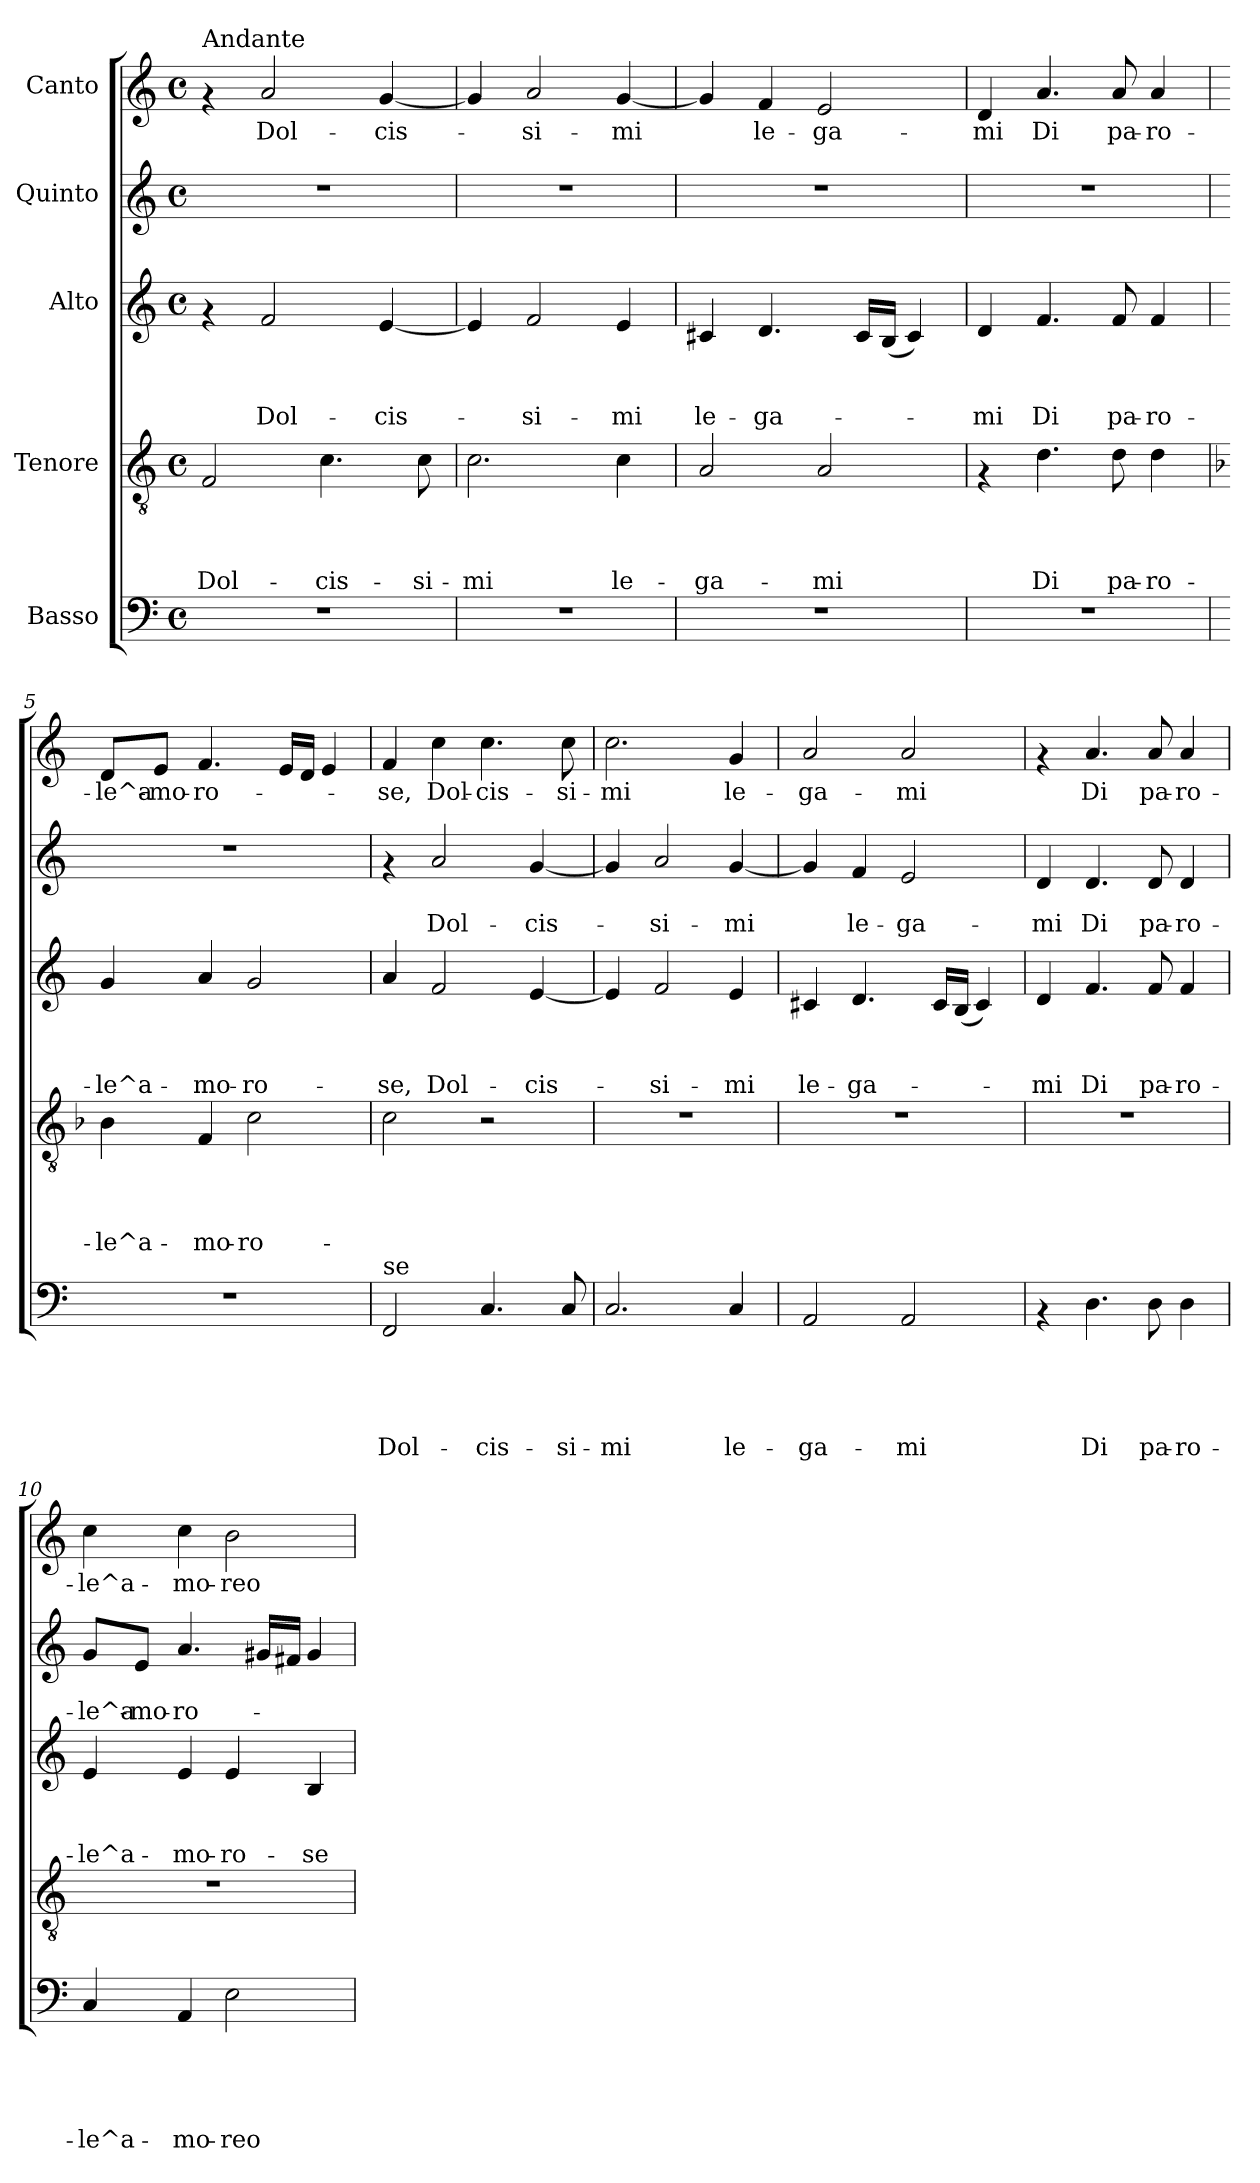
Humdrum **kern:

**kern	**text	**text	**text	**text	**text	**kern	**text	**text	**text	**text	**kern	**text	**text	**text	**kern	**text	**text	**kern	**text
*part5	*part5	*part5	*part5	*part5	*part5	*part4	*part4	*part4	*part4	*part4	*part3	*part3	*part3	*part3	*part2	*part2	*part2	*part1	*part1
*staff5	*staff5	*staff5	*staff5	*staff5	*staff5	*staff4	*staff4	*staff4	*staff4	*staff4	*staff3	*staff3	*staff3	*staff3	*staff2	*staff2	*staff2	*staff1	*staff1
*I"Basso	*	*	*	*	*	*I"Tenore	*	*	*	*	*I"Alto	*	*	*	*I"Quinto	*	*	*I"Canto	*
*clefF4	*	*	*	*	*	*clefGv2	*	*	*	*	*clefG2	*	*	*	*clefG2	*	*	*clefG2	*
*k[]	*	*	*	*	*	*k[]	*	*	*	*	*k[]	*	*	*	*k[]	*	*	*k[]	*
*C:	*	*	*	*	*	*C:	*	*	*	*	*C:	*	*	*	*C:	*	*	*C:	*
*M4/4	*	*	*	*	*	*M4/4	*	*	*	*	*M4/4	*	*	*	*M4/4	*	*	*M4/4	*
*met(c)	*	*	*	*	*	*met(c)	*	*	*	*	*met(c)	*	*	*	*met(c)	*	*	*met(c)	*
=1	=1	=1	=1	=1	=1	=1	=1	=1	=1	=1	=1	=1	=1	=1	=1	=1	=1	=1	=1
!	!	!	!	!	!	!	!	!	!	!	!	!	!	!	!	!	!	!LO:TX:a:t=Andante	!
!	!	!	!	!	!	!	!	!	!	!LO:LY:b	!	!	!	!	!	!	!	!	!
1r	.	.	.	.	.	2F/	.	.	.	Dol-	4rf	.	.	.	1r	.	.	4rf	.
!	!	!	!	!	!	!	!	!	!	!	!	!	!	!LO:LY:b	!	!	!	!	!LO:LY:b
.	.	.	.	.	.	.	.	.	.	.	2f/	.	.	Dol-	.	.	.	2a/	Dol-
!	!	!	!	!	!	!	!	!	!	!LO:LY:b	!	!	!	!	!	!	!	!	!
.	.	.	.	.	.	4.c\	.	.	.	-cis-	.	.	.	.	.	.	.	.	.
!	!	!	!	!	!	!	!	!	!	!	!	!	!	!LO:LY:b	!	!	!	!	!LO:LY:b
.	.	.	.	.	.	.	.	.	.	.	[<4e/	.	.	-cis-	.	.	.	[<4g/	-cis-
!	!	!	!	!	!	!	!	!	!	!LO:LY:b	!	!	!	!	!	!	!	!	!
.	.	.	.	.	.	8c\	.	.	.	-si-	.	.	.	.	.	.	.	.	.
=2	=2	=2	=2	=2	=2	=2	=2	=2	=2	=2	=2	=2	=2	=2	=2	=2	=2	=2	=2
!	!	!	!	!	!	!	!	!	!	!LO:LY:b	!	!	!	!	!	!	!	!	!
1r	.	.	.	.	.	2.c\	.	.	.	-mi	4e/]	.	.	.	1r	.	.	4g/]	.
!	!	!	!	!	!	!	!	!	!	!	!	!	!	!LO:LY:b	!	!	!	!	!LO:LY:b
.	.	.	.	.	.	.	.	.	.	.	2f/	.	.	-si-	.	.	.	2a/	-si-
!	!	!	!	!	!	!	!	!	!	!LO:LY:b	!	!	!	!LO:LY:b	!	!	!	!	!LO:LY:b
.	.	.	.	.	.	4c\	.	.	.	le-	4e/	.	.	-mi	.	.	.	[<4g/	-mi
=3	=3	=3	=3	=3	=3	=3	=3	=3	=3	=3	=3	=3	=3	=3	=3	=3	=3	=3	=3
!	!	!	!	!	!	!	!	!	!	!LO:LY:b	!	!	!	!LO:LY:b	!	!	!	!	!
1r	.	.	.	.	.	2A/	.	.	.	-ga-	4c#X/	.	.	le-	1r	.	.	4g/]	.
!	!	!	!	!	!	!	!	!	!	!	!	!	!	!LO:LY:b	!	!	!	!	!LO:LY:b
.	.	.	.	.	.	.	.	.	.	.	4.d/	.	.	-ga-	.	.	.	4f/	le-
!	!	!	!	!	!	!	!	!	!	!LO:LY:b	!	!	!	!	!	!	!	!	!LO:LY:b
.	.	.	.	.	.	2A/	.	.	.	-mi	.	.	.	.	.	.	.	2e/	-ga-
.	.	.	.	.	.	.	.	.	.	.	16c#/LL	.	.	.	.	.	.	.	.
.	.	.	.	.	.	.	.	.	.	.	(>16B/JJ	.	.	.	.	.	.	.	.
.	.	.	.	.	.	.	.	.	.	.	4c#/)	.	.	.	.	.	.	.	.
=4	=4	=4	=4	=4	=4	=4	=4	=4	=4	=4	=4	=4	=4	=4	=4	=4	=4	=4	=4
!	!	!	!	!	!	!	!	!	!	!	!	!	!	!LO:LY:b	!	!	!	!	!LO:LY:b
1r	.	.	.	.	.	4rF	.	.	.	.	4d/	.	.	-mi	1r	.	.	4d/	-mi
!	!	!	!	!	!	!	!	!	!	!LO:LY:b	!	!	!	!LO:LY:b	!	!	!	!	!LO:LY:b
.	.	.	.	.	.	4.d\	.	.	.	Di	4.f/	.	.	Di	.	.	.	4.a/	Di
!	!	!	!	!	!	!	!	!	!	!LO:LY:b	!	!	!	!LO:LY:b	!	!	!	!	!LO:LY:b
.	.	.	.	.	.	8d\	.	.	.	pa-	8f/	.	.	pa-	.	.	.	8a/	pa-
!	!	!	!	!	!	!	!	!	!	!LO:LY:b	!	!	!	!LO:LY:b	!	!	!	!	!LO:LY:b
.	.	.	.	.	.	4d\	.	.	.	-ro-	4f/	.	.	-ro-	.	.	.	4a/	-ro-
=5	=5	=5	=5	=5	=5	=5	=5	=5	=5	=5	=5	=5	=5	=5	=5	=5	=5	=5	=5
*	*	*	*	*	*	*k[b-]	*	*	*	*	*	*	*	*	*	*	*	*	*
*	*	*	*	*	*	*F:	*	*	*	*	*	*	*	*	*	*	*	*	*
!	!	!	!	!	!	!	!	!	!	!LO:LY:b	!	!	!	!LO:LY:b	!	!	!	!	!LO:LY:b
1r	.	.	.	.	.	4B-\	.	.	.	-le^a-	4g/	.	.	-le^a-	1r	.	.	8d/L	-le^a-
!	!	!	!	!	!	!	!	!	!	!	!	!	!	!	!	!	!	!	!LO:LY:b
.	.	.	.	.	.	.	.	.	.	.	.	.	.	.	.	.	.	8e/J	-mo-
!	!	!	!	!	!	!	!	!	!	!LO:LY:b	!	!	!	!LO:LY:b	!	!	!	!	!LO:LY:b
.	.	.	.	.	.	4F/	.	.	.	-mo-	4a/	.	.	-mo-	.	.	.	4.f/	-ro-
!	!	!	!	!	!	!	!	!	!	!LO:LY:b	!	!	!	!LO:LY:b	!	!	!	!	!
.	.	.	.	.	.	2c\	.	.	.	-ro-	2g/	.	.	-ro-	.	.	.	.	.
.	.	.	.	.	.	.	.	.	.	.	.	.	.	.	.	.	.	16e/LL	.
.	.	.	.	.	.	.	.	.	.	.	.	.	.	.	.	.	.	16d/JJ	.
.	.	.	.	.	.	.	.	.	.	.	.	.	.	.	.	.	.	4e/	.
!!LO:LB:g=z
=6	=6	=6	=6	=6	=6	=6	=6	=6	=6	=6	=6	=6	=6	=6	=6	=6	=6	=6	=6
*	*	*	*	*	*	*k[]	*	*	*	*	*	*	*	*	*	*	*	*	*
*	*	*	*	*	*	*C:	*	*	*	*	*	*	*	*	*	*	*	*	*
!LO:TX:a:t=se	!	!	!	!	!	!	!	!	!	!	!	!	!	!	!	!	!	!	!
!	!	!	!	!	!LO:LY:b	!	!	!	!	!	!	!	!	!LO:LY:b	!	!	!	!	!LO:LY:b
2FF/	.	.	.	.	Dol-	2c\	.	.	.	.	4a/	.	.	-se,	4rf	.	.	4f/	-se,
!	!	!	!	!	!	!	!	!	!	!	!	!	!	!LO:LY:b	!	!	!LO:LY:b	!	!LO:LY:b
.	.	.	.	.	.	.	.	.	.	.	2f/	.	.	Dol-	2a/	.	Dol-	4cc\	Dol-
!	!	!	!	!	!LO:LY:b	!	!	!	!	!	!	!	!	!	!	!	!	!	!LO:LY:b
4.C/	.	.	.	.	-cis-	2r	.	.	.	.	.	.	.	.	.	.	.	4.cc\	-cis-
!	!	!	!	!	!	!	!	!	!	!	!	!	!	!LO:LY:b	!	!	!LO:LY:b	!	!
.	.	.	.	.	.	.	.	.	.	.	[<4e/	.	.	-cis-	[<4g/	.	-cis-	.	.
!	!	!	!	!	!LO:LY:b	!	!	!	!	!	!	!	!	!	!	!	!	!	!LO:LY:b
8C/	.	.	.	.	-si-	.	.	.	.	.	.	.	.	.	.	.	.	8cc\	-si-
=7	=7	=7	=7	=7	=7	=7	=7	=7	=7	=7	=7	=7	=7	=7	=7	=7	=7	=7	=7
!	!	!	!	!	!LO:LY:b	!	!	!	!	!	!	!	!	!	!	!	!	!	!LO:LY:b
2.C/	.	.	.	.	-mi	1r	.	.	.	.	4e/]	.	.	.	4g/]	.	.	2.cc\	-mi
!	!	!	!	!	!	!	!	!	!	!	!	!	!	!LO:LY:b	!	!	!LO:LY:b	!	!
.	.	.	.	.	.	.	.	.	.	.	2f/	.	.	-si-	2a/	.	-si-	.	.
!	!	!	!	!	!LO:LY:b	!	!	!	!	!	!	!	!	!LO:LY:b	!	!	!LO:LY:b	!	!LO:LY:b
4C/	.	.	.	.	le-	.	.	.	.	.	4e/	.	.	-mi	[<4g/	.	-mi	4g/	le-
=8	=8	=8	=8	=8	=8	=8	=8	=8	=8	=8	=8	=8	=8	=8	=8	=8	=8	=8	=8
!	!	!	!	!	!LO:LY:b	!	!	!	!	!	!	!	!	!LO:LY:b	!	!	!	!	!LO:LY:b
2AA/	.	.	.	.	-ga-	1r	.	.	.	.	4c#X/	.	.	le-	4g/]	.	.	2a/	-ga-
!	!	!	!	!	!	!	!	!	!	!	!	!	!	!LO:LY:b	!	!	!LO:LY:b	!	!
.	.	.	.	.	.	.	.	.	.	.	4.d/	.	.	-ga-	4f/	.	le-	.	.
!	!	!	!	!	!LO:LY:b	!	!	!	!	!	!	!	!	!	!	!	!LO:LY:b	!	!LO:LY:b
2AA/	.	.	.	.	-mi	.	.	.	.	.	.	.	.	.	2e/	.	-ga-	2a/	-mi
.	.	.	.	.	.	.	.	.	.	.	16c#/LL	.	.	.	.	.	.	.	.
.	.	.	.	.	.	.	.	.	.	.	(>16B/JJ	.	.	.	.	.	.	.	.
.	.	.	.	.	.	.	.	.	.	.	4c#/)	.	.	.	.	.	.	.	.
=9	=9	=9	=9	=9	=9	=9	=9	=9	=9	=9	=9	=9	=9	=9	=9	=9	=9	=9	=9
!	!	!	!	!	!	!	!	!	!	!	!	!	!	!LO:LY:b	!	!	!LO:LY:b	!	!
4rAA	.	.	.	.	.	1r	.	.	.	.	4d/	.	.	-mi	4d/	.	-mi	4rf	.
!	!	!	!	!	!LO:LY:b	!	!	!	!	!	!	!	!	!LO:LY:b	!	!	!LO:LY:b	!	!LO:LY:b
4.D\	.	.	.	.	Di	.	.	.	.	.	4.f/	.	.	Di	4.d/	.	Di	4.a/	Di
!	!	!	!	!	!LO:LY:b	!	!	!	!	!	!	!	!	!LO:LY:b	!	!	!LO:LY:b	!	!LO:LY:b
8D\	.	.	.	.	pa-	.	.	.	.	.	8f/	.	.	pa-	8d/	.	pa-	8a/	pa-
!	!	!	!	!	!LO:LY:b	!	!	!	!	!	!	!	!	!LO:LY:b	!	!	!LO:LY:b	!	!LO:LY:b
4D\	.	.	.	.	-ro-	.	.	.	.	.	4f/	.	.	-ro-	4d/	.	-ro-	4a/	-ro-
=10	=10	=10	=10	=10	=10	=10	=10	=10	=10	=10	=10	=10	=10	=10	=10	=10	=10	=10	=10
!	!	!	!	!	!LO:LY:b	!	!	!	!	!	!	!	!	!LO:LY:b	!	!	!LO:LY:b	!	!LO:LY:b
4C/	.	.	.	.	-le^a-	1r	.	.	.	.	4e/	.	.	-le^a-	8g/L	.	-le^a-	4cc\	-le^a-
!	!	!	!	!	!	!	!	!	!	!	!	!	!	!	!	!	!LO:LY:b	!	!
.	.	.	.	.	.	.	.	.	.	.	.	.	.	.	8e/J	.	-mo-	.	.
!	!	!	!	!	!LO:LY:b	!	!	!	!	!	!	!	!	!LO:LY:b	!	!	!LO:LY:b	!	!LO:LY:b
4AA/	.	.	.	.	-mo-	.	.	.	.	.	4e/	.	.	-mo-	4.a/	.	-ro-	4cc\	-mo-
!	!	!	!	!	!LO:LY:b	!	!	!	!	!	!	!	!	!LO:LY:b	!	!	!	!	!LO:LY:b
2E\	.	.	.	.	-reo-	.	.	.	.	.	4e/	.	.	-ro-	.	.	.	2b\	-reo-
.	.	.	.	.	.	.	.	.	.	.	.	.	.	.	16g#X/LL	.	.	.	.
.	.	.	.	.	.	.	.	.	.	.	.	.	.	.	16f#X/JJ	.	.	.	.
!	!	!	!	!	!	!	!	!	!	!	!	!	!	!LO:LY:b	!	!	!	!	!
.	.	.	.	.	.	.	.	.	.	.	4B/	.	.	-se	4g#/	.	.	.	.
=	=	=	=	=	=	=	=	=	=	=	=	=	=	=	=	=	=	=	=
*-	*-	*-	*-	*-	*-	*-	*-	*-	*-	*-	*-	*-	*-	*-	*-	*-	*-	*-	*-
